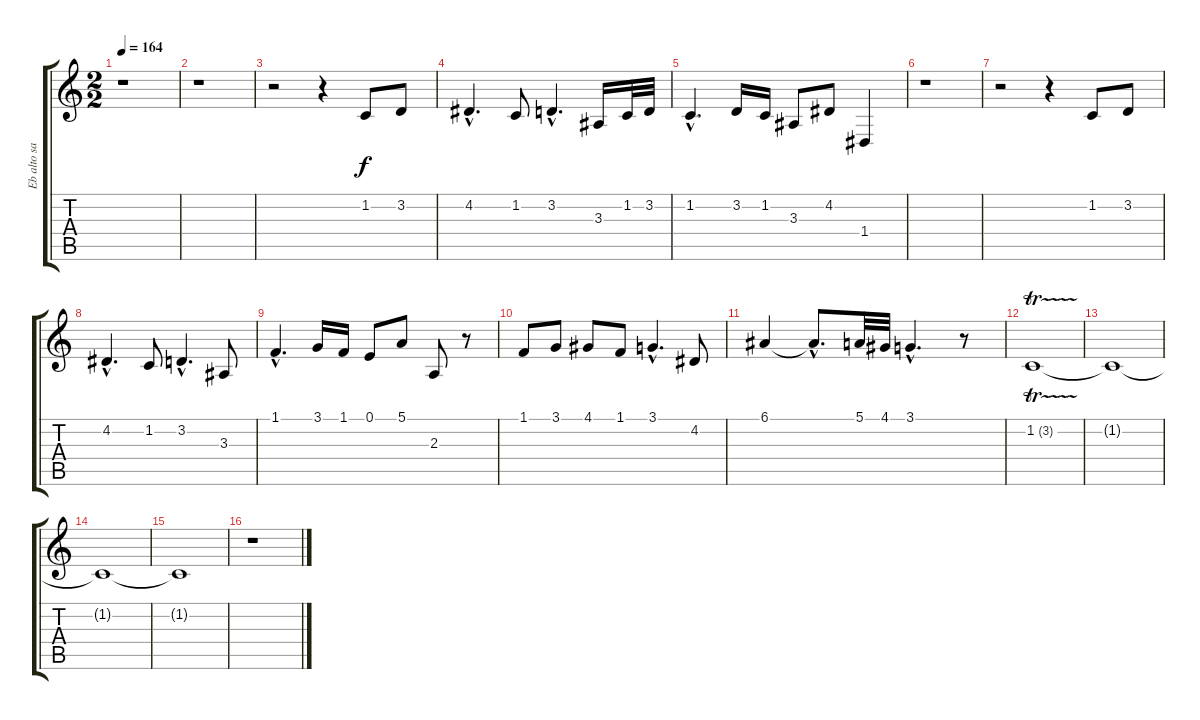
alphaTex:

\track ("Eb alto sax" "Eb alto sa") {instrument altosax}
\staff {score tabs}
\tuning (E4 B3 G3 D3 A2 E2) {hide}
\ts (2 2)
\tempo 164
\clef g2
\ks c
r.1{dy f} |
r.1 |
r.2 r.4 1.2.8 3.2.8 |
4.2{hac}.4{d} 1.2.8 3.2{hac}.4{d} 3.3.16 1.2.32 3.2.32 |
1.2{hac}.4{d} 3.2.16 1.2.16 3.3.8 4.2.8 1.4.4 |
r.1 |
r.2 r.4 1.2.8 3.2.8 |
4.2{hac}.4{d} 1.2.8 3.2{hac}.4{d} 3.3.8 |
1.1{hac}.4{d} 3.1.16 1.1.16 0.1.8 5.1.8 2.3.8 r.8 |
1.1.8 3.1.8 4.1.8 1.1.8 3.1{hac}.4{d} 4.2.8 |
6.1.4 6.1{hac t}.8{d} 5.1.32 4.1.32 3.1{hac}.4{d} r.8 |
1.2{tr (3 16)}.1 |
1.2{t}.1 |
1.2{t}.1 |
1.2{t}.1 |
r.1
